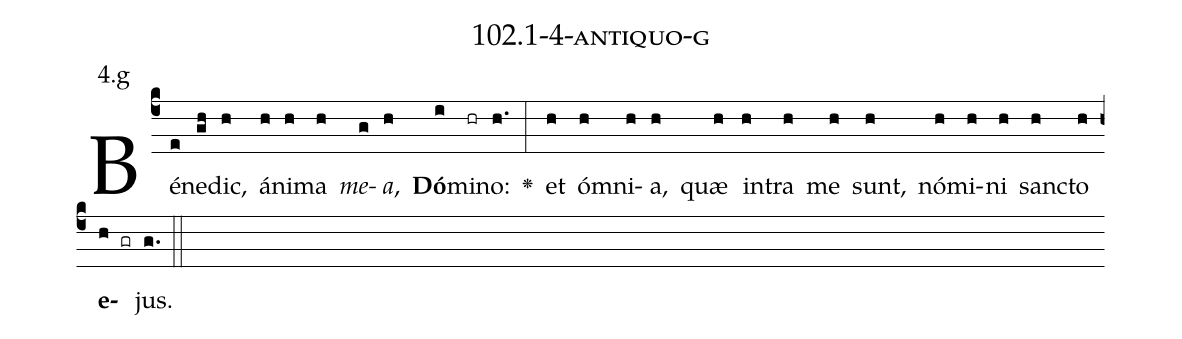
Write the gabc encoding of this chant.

name: 102.1-4-antiquo-g;
annotation: 4.g;
%%
(c4)Bé(e)ne(gh)dic,(h) á(h)ni(h)ma(h) <i>me</i>(g)<i>a</i>,(h) <b>Dó</b>(i)mi(hr)no:(h.) <v>\greheightstar</v>(:) et(h) óm(h)ni(h)a,(h) quæ(h) in(h)tra(h) me(h) sunt,(h) nó(h)mi(h)ni(h) sanc(h)to(h) <b>e</b>(h gr)jus.(g.) (::)


%E(h) u(h) o(h) u(h) a(h) e.(g.) (::)
